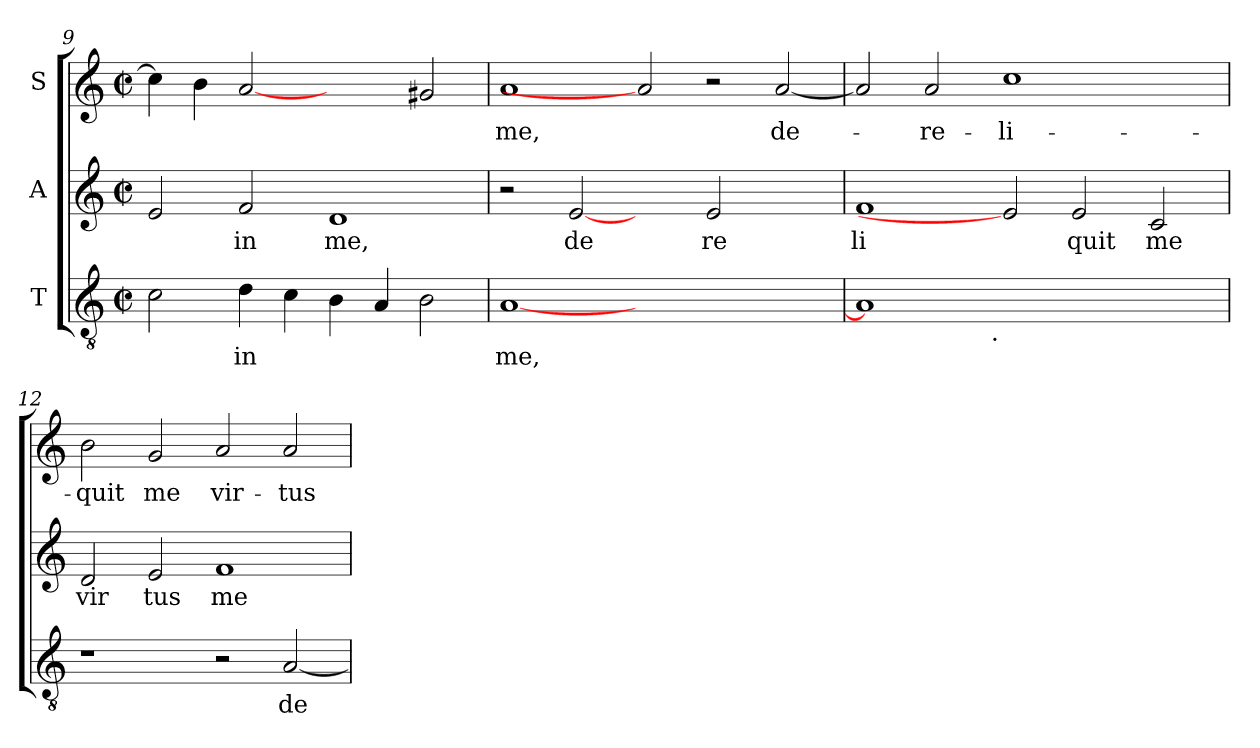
**kern	**text	**kern	**text	**kern	**text
*part3	*part3	*part2	*part2	*part1	*part1
*staff3	*staff3	*staff2	*staff2	*staff1	*staff1
*I"T	*	*I"A	*	*I"S	*
*clefGv2	*	*clefG2	*	*clefG2	*
*M2/2	*	*M2/2	*	*M2/2	*
*met(c|)	*	*met(c|)	*	*met(c|)	*
=9	=9	=9	=9	=9	=9
2c\	.	2e/	.	4cc\]	.
.	.	.	.	4b\	.
!	!LO:LY:b:cj	!	!LO:LY:b:cj	!	!
4d\	in	2f/	in	[2a	.
4c\	.	.	.	.	.
!	!	!	!LO:LY:b:cj	!	!
4B\	.	1d	me,	2ryy	.
4A/	.	.	.	.	.
2B\	.	.	.	2g#/	.
!!LO:LB:g=z
=10	=10	=10	=10	=10	=10
!	!LO:LY:b:cj	!	!	!	!LO:LY:b:cj
[1A	me,	2r	.	1a	me,
!	!	!	!LO:LY:b:cj	!	!
.	.	[2e	de	.	.
1.ryy	.	2ryy	.	2a]	.
!	!	!	!LO:LY:b:cj	!	!
.	.	2e/	re	2r	.
!	!	!	!	!	!LO:LY:b:cj
.	.	2ryy	.	[<2a/	de-
=11	=11	=11	=11	=11	=11
!	!	!	!LO:LY:b:cj	!	!
*^	*	*	*	*	*
1A]	2ryy	.	1f	li	2a/]	.
!	!	!	!	!	!	!LO:LY:b:cj
.	4...ryy	.	.	.	2a/	-re-
!	!LO:TX:b:t=.	!	!	!	!	!
.	1ryy	.	.	.	.	.
!	!	!	!	!	!	!LO:LY:b:cj
1.ryy	.	.	2e]	.	1cc	-li-
!	!	!	!	!LO:LY:b:cj	!	!
.	.	.	2e/	quit	.	.
.	2ryy	.	.	.	.	.
!	!	!	!	!LO:LY:b:cj	!	!
.	.	.	2c/	me	2ryy	.
.	32ryy	.	.	.	.	.
=12	=12	=12	=12	=12	=12	=12
!	!	!	!	!LO:LY:b:cj	!	!LO:LY:b:cj
*v	*v	*	*	*	*	*
1r	.	2d/	vir	2b\	-quit
!	!	!	!LO:LY:b:cj	!	!LO:LY:b:cj
.	.	2e/	tus	2g/	me
!	!	!	!LO:LY:b:cj	!	!LO:LY:b:cj
2r	.	1f	me	2a/	vir-
!	!LO:LY:b:cj	!	!	!	!LO:LY:b:cj
[<2A/	de	.	.	2a/	-tus
=	=	=	=	=	=
*-	*-	*-	*-	*-	*-
